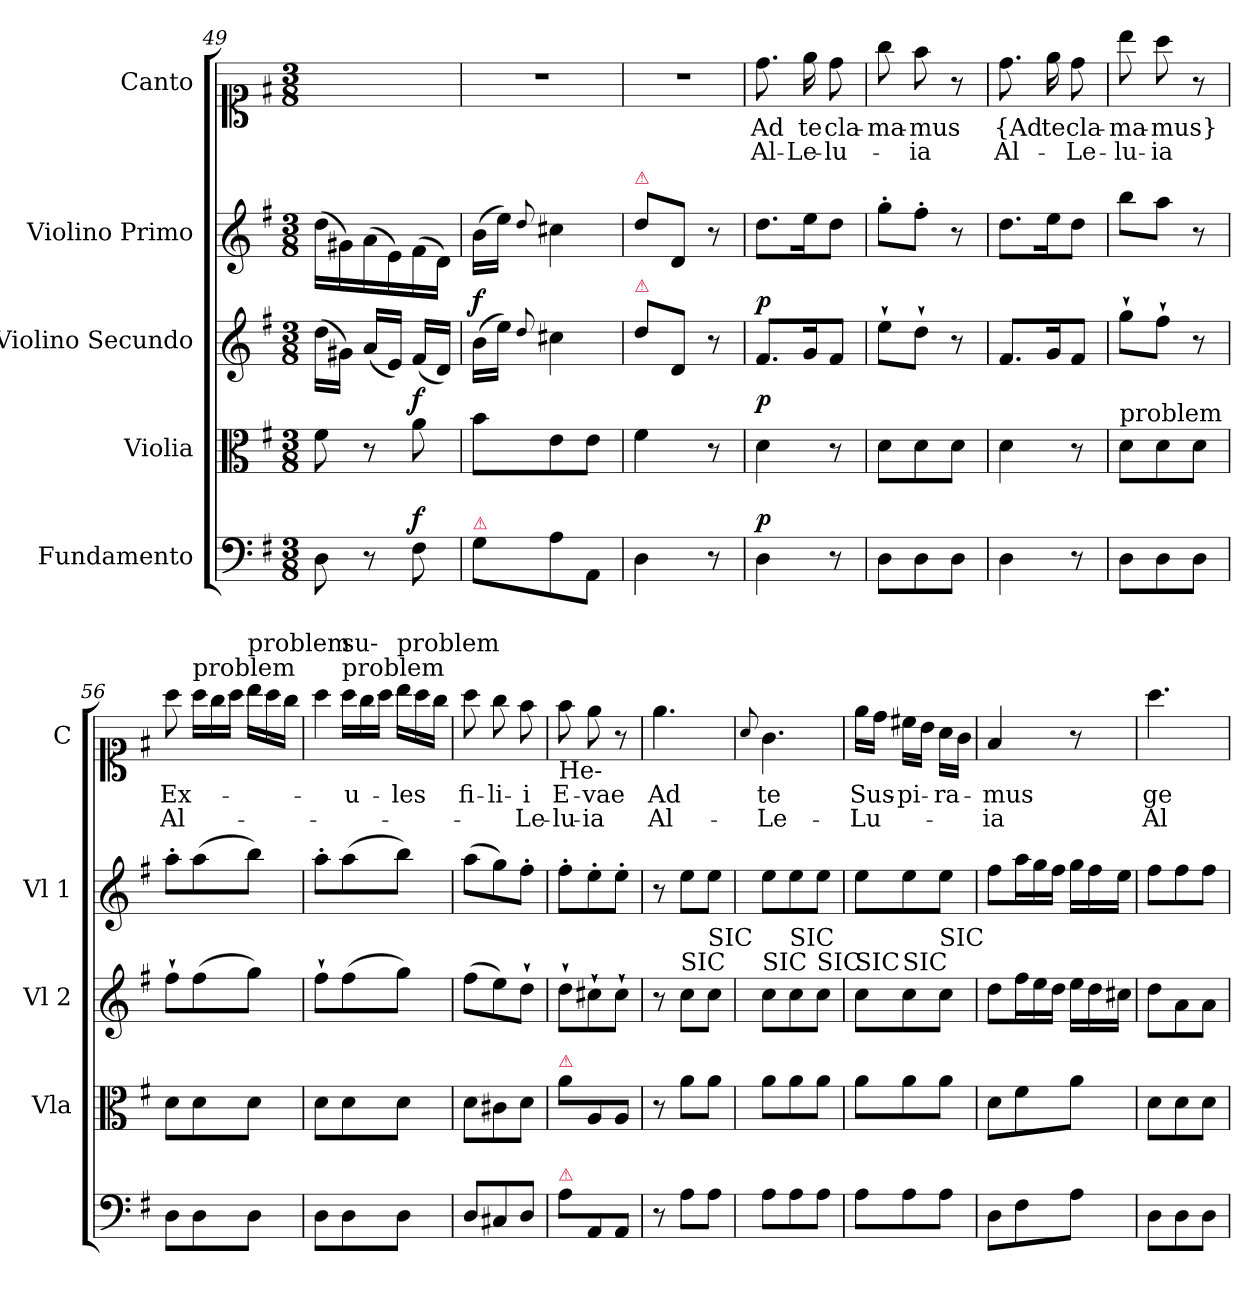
**kern	**dynam	**kern	**dynam	**kern	**dynam	**kern	**dynam	**kern	**text	**text
*part5	*part5	*part4	*part4	*part3	*part3	*part2	*part2	*part1	*part1	*part1
*staff5	*staff5	*staff4	*staff4	*staff3	*staff3	*staff2	*staff2	*staff1	*staff1	*staff1
*I"Fundamento	*	*I"Violia	*	*I"Violino Secundo	*	*I"Violino Primo	*	*I"Canto	*	*
*	*	*I'Vla	*	*I'Vl 2	*	*I'Vl 1	*	*I'C	*	*
*clefF4	*	*clefC3	*	*clefG2	*	*clefG2	*	*clefC1	*	*
*k[f#]	*	*k[f#]	*	*k[f#]	*	*k[f#]	*	*k[f#]	*	*
*G:	*	*G:	*	*G:	*	*G:	*	*G:	*	*
*M3/8	*	*M3/8	*	*M3/8	*	*M3/8	*	*M3/8	*	*
=49	=49	=49	=49	=49	=49	=49	=49	=49	=49	=49
8D\	.	8f#\	.	(16dd\LL	.	(16dd\LL	.	4.ryy	.	.
.	.	.	.	16g#X\JJ)	.	16g#X\)	.	.	.	.
8r	.	8r	.	(16a/LL	.	(16a\	.	.	.	.
.	.	.	.	16e/JJ)	.	16e\)	.	.	.	.
!	!LO:DY:a	!	!LO:DY:a	!	!	!	!	!	!	!
8F#\	f	8a\	f	(16f#/LL	.	(16f#\	.	.	.	.
.	.	.	.	16d/JJ)	.	16d\JJ)	.	.	.	.
=50	=50	=50	=50	=50	=50	=50	=50	=50	=50	=50
!LO:TX:a:color=crimson:t=⚠	!	!	!	!	!	!	!	!	!	!
!	!	!	!	!	!LO:DY:a	!	!	!	!	!
8G\L	.	8b\L	.	(16b\LL	f	(16b\LL	.	4.r	.	.
.	.	.	.	16ee\JJ)	.	16ee\JJ)	.	.	.	.
.	.	.	.	8qqdd/	.	8qqdd/	.	.	.	.
8A\	.	8e\	.	4cc#X\	.	4cc#X\	.	.	.	.
8AA/J	.	8e\J	.	.	.	.	.	.	.	.
=51	=51	=51	=51	=51	=51	=51	=51	=51	=51	=51
!	!	!	!	!	!	!LO:TX:a:color=crimson:t=⚠	!	!	!	!
!	!	!	!	!LO:TX:a:color=crimson:t=⚠	!	!	!	!	!	!
4D\	.	4f#\	.	8dd\L	.	8dd\L	.	4.r	.	.
.	.	.	.	8d/J	.	8d/J	.	.	.	.
8r	.	8r	.	8r	.	8r	.	.	.	.
=52	=52	=52	=52	=52	=52	=52	=52	=52	=52	=52
!	!LO:DY:a	!	!LO:DY:a	!	!LO:DY:a	!	!LO:DY:a	!	!	!
4D\	p	4d\	p	8.f#/L	p	8.dd\L	Pia	8.dd\	Ad	Al-
.	.	.	.	16g/K	.	16ee\K	.	16ee\	te	-Le-
8r	.	8r	.	8f#/J	.	8dd\J	.	8dd\	cla-	-lu-
=53	=53	=53	=53	=53	=53	=53	=53	=53	=53	=53
8D\L	.	8d\L	.	8ee`\L	.	8gg'\L	.	8gg\	-ma-	.
8D\	.	8d\	.	8dd`\J	.	8ff#'\J	.	8ff#\	-mus	-ia
8D\J	.	8d\J	.	8r	.	8r	.	8r	.	.
=54	=54	=54	=54	=54	=54	=54	=54	=54	=54	=54
4D\	.	4d\	.	8.f#/L	.	8.dd\L	.	8.dd\	{Ad	Al-
.	.	.	.	16g/K	.	16ee\K	.	16ee\	te	.
8r	.	8r	.	8f#/J	.	8dd\J	.	8dd\	cla-	-Le-
=55	=55	=55	=55	=55	=55	=55	=55	=55	=55	=55
!	!	!LO:TX:a:t=problem	!	!	!	!	!	!	!	!
8D\L	.	8d\L	.	8gg`\L	.	8bb\L	.	8bb\	-ma-	-lu-
8D\	.	8d\	.	8ff#`\J	.	8aa\J	.	8aa\	-mus}	-ia
8D\J	.	8d\J	.	8r	.	8r	.	8r	.	.
=56	=56	=56	=56	=56	=56	=56	=56	=56	=56	=56
8D\L	.	8d\L	.	8ff#`\L	.	8aa'\L	.	8aa\	Ex-	Al-
*	*	*	*	*	*	*	*	*Xtuplet	*	*
!	!	!	!	!	!	!	!	!LO:TX:a:t=problem	!	!
8D\	.	8d\	.	(8ff#\	.	(8aa\	.	24aa\LL	.	.
.	.	.	.	.	.	.	.	24gg\	.	.
.	.	.	.	.	.	.	.	24aa\JJ	.	.
!	!	!	!	!	!	!	!	!LO:TX:a:t=problem	!	!
8D\J	.	8d\J	.	8gg\J)	.	8bb\J)	.	24bb\LL	.	.
.	.	.	.	.	.	.	.	24aa\	.	.
.	.	.	.	.	.	.	.	24gg\JJ	.	.
=57	=57	=57	=57	=57	=57	=57	=57	=57	=57	=57
!	!	!	!	!	!	!	!	!LO:N:vis=4	!	!
8D\L	.	8d\L	.	8ff#`\L	.	8aa'\L	.	8aa\	.	.
!	!	!	!	!	!	!	!	!LO:TX:a:t=problem	!	!
!	!	!	!	!	!	!	!	!LO:TX:a:t=su-	!	!
8D\	.	8d\	.	(8ff#\	.	(8aa\	.	24aa\LL	-u-	.
.	.	.	.	.	.	.	.	24gg\	.	.
.	.	.	.	.	.	.	.	24aa\JJ	.	.
!	!	!	!	!	!	!	!	!LO:TX:a:t=problem	!	!
8D\J	.	8d\J	.	8gg\J)	.	8bb\J)	.	24bb\LL	-les	.
.	.	.	.	.	.	.	.	24aa\	.	.
.	.	.	.	.	.	.	.	24gg\JJ	.	.
=58	=58	=58	=58	=58	=58	=58	=58	=58	=58	=58
8D/L	.	8d\L	.	(8ff#\L	.	(8aa\L	.	8aa\	fi-	.
8C#X/	.	8c#X\	.	8ee\)	.	8gg\)	.	8gg\	-li-	.
8D/J	.	8d\J	.	8dd`\J	.	8ff#'\J	.	8ff#\	-i	-Le-
=59	=59	=59	=59	=59	=59	=59	=59	=59	=59	=59
!	!	!	!	!	!	!	!	!LO:TX:b:t=He-	!	!
!	!	!LO:TX:a:color=crimson:t=⚠	!	!	!	!	!	!	!	!
!LO:TX:a:color=crimson:t=⚠	!	!	!	!	!	!	!	!	!	!
8A\L	.	8a\L	.	8dd`\L	.	8ff#'\L	.	8ff#\	E-	-lu-
8AA/	.	8A/	.	8cc#X`\	.	8ee'\	.	8ee\	-vae	-ia
8AA/J	.	8A/J	.	8cc#`\J	.	8ee'\J	.	8r	.	.
=60	=60	=60	=60	=60	=60	=60	=60	=60	=60	=60
8r	.	8r	.	8r	.	8r	.	4.ee\	Ad	Al-
!	!	!	!	!LO:TX:a:t=SIC	!	!	!	!	!	!
8A\L	.	8a\L	.	8cc\L	.	8ee\L	.	.	.	.
!	!	!	!	!LO:TX:a:t=SIC	!	!	!	!	!	!
8A\J	.	8a\J	.	8cc\J	.	8ee\J	.	.	.	.
=61	=61	=61	=61	=61	=61	=61	=61	=61	=61	=61
.	.	.	.	.	.	.	.	8qqa/	.	.
!	!	!	!	!LO:TX:a:t=SIC	!	!	!	!	!	!
8A\L	.	8a\L	.	8cc\L	.	8ee\L	.	4.g\	te	-Le-
!	!	!	!	!LO:TX:a:t=SIC	!	!	!	!	!	!
8A\	.	8a\	.	8cc\	.	8ee\	.	.	.	.
!	!	!	!	!LO:TX:a:t=SIC	!	!	!	!	!	!
8A\J	.	8a\J	.	8cc\J	.	8ee\J	.	.	.	.
=62	=62	=62	=62	=62	=62	=62	=62	=62	=62	=62
!	!	!	!	!LO:TX:a:t=SIC	!	!	!	!	!	!
8A\L	.	8a\L	.	8cc\L	.	8ee\L	.	16ee\LL	Sus-	-Lu-
.	.	.	.	.	.	.	.	16dd\JJ	.	.
!	!	!	!	!LO:TX:a:t=SIC	!	!	!	!	!	!
8A\	.	8a\	.	8cc\	.	8ee\	.	16cc#X\LL	-pi-	.
.	.	.	.	.	.	.	.	16b\JJ	.	.
!	!	!	!	!LO:TX:a:t=SIC	!	!	!	!	!	!
8A\J	.	8a\J	.	8cc\J	.	8ee\J	.	16a\LL	-ra-	.
.	.	.	.	.	.	.	.	16g\JJ	.	.
=63	=63	=63	=63	=63	=63	=63	=63	=63	=63	=63
8D\L	.	8d\L	.	8dd\L	.	8ff#\L	.	4f#/	-mus	-ia
*	*	*	*	*Xtuplet	*	*Xtuplet	*	*	*	*
8F#\	.	8f#\	.	24ff#\L	.	24aa\L	.	.	.	.
.	.	.	.	24ee\	.	24gg\	.	.	.	.
.	.	.	.	24dd\JJ	.	24ff#\JJ	.	.	.	.
8A\J	.	8a\J	.	24ee\LL	.	24gg\LL	.	8r	.	.
.	.	.	.	24dd\	.	24ff#\	.	.	.	.
.	.	.	.	24cc#X\JJ	.	24ee\JJ	.	.	.	.
=64	=64	=64	=64	=64	=64	=64	=64	=64	=64	=64
8D\L	.	8d\L	.	8dd\L	.	8ff#\L	.	4.aa\	ge-	Al-
8D\	.	8d\	.	8a\	.	8ff#\	.	.	.	.
8D\J	.	8d\J	.	8a\J	.	8ff#\J	.	.	.	.
=	=	=	=	=	=	=	=	=	=	=
*-	*-	*-	*-	*-	*-	*-	*-	*-	*-	*-
